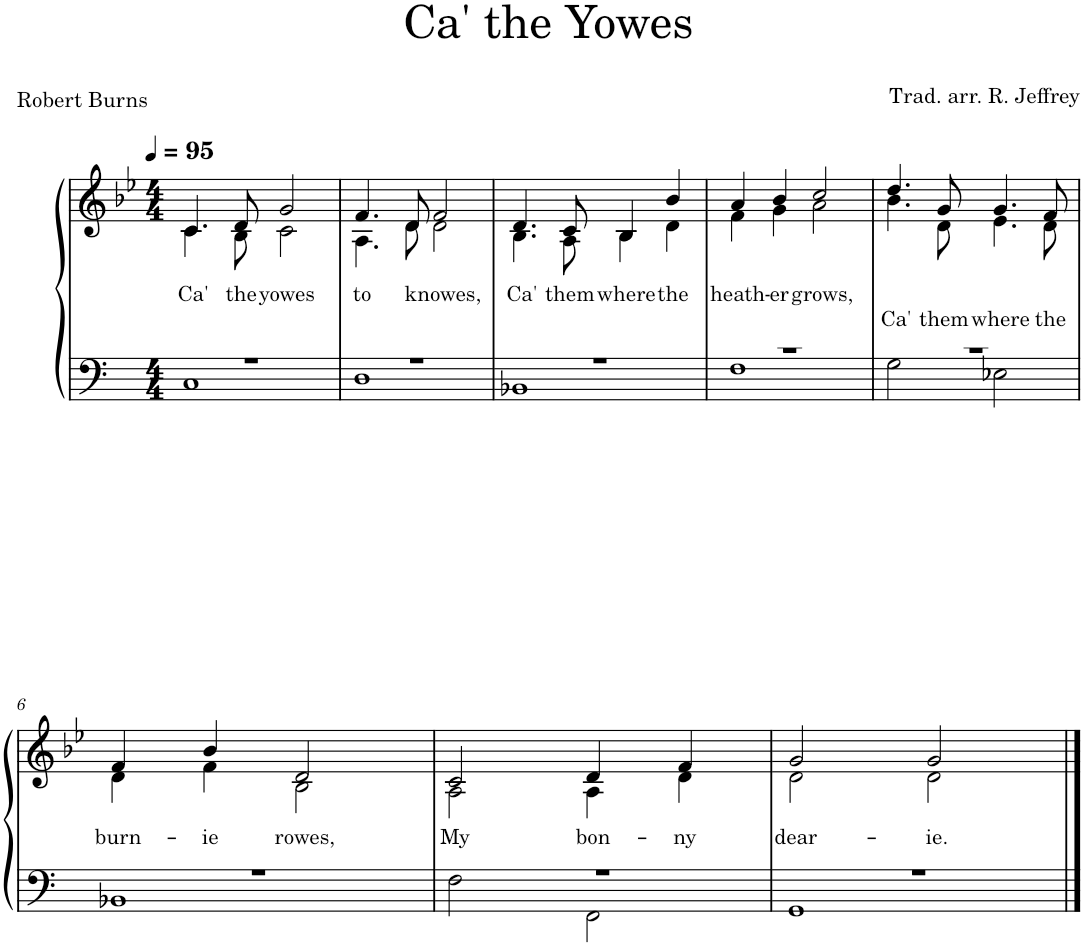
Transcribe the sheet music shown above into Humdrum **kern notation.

**kern	**kern	**text	**text
*part1	*part1	*part1	*part1
*staff2	*staff1	*staff1	*staff1
*I"Piano	*	*	*
*I'Pno.	*	*	*
*clefF4	*clefG2	*	*
*	*k[b-e-]	*	*
*M4/4	*M4/4	*	*
*MM95	*MM95	*	*
=1	=1	=1	=1
*^	*	*	*
!	!	!	!LO:LY:b	!
*	*	*^	*	*
1r	1C	4.c/	4.c\	Ca'	.
!	!	!	!	!LO:LY:b	!
.	.	8d/	8B-\	the	.
!	!	!	!	!LO:LY:b	!
.	.	2g/	2c\	yowes	.
=2	=2	=2	=2	=2	=2
!	!	!	!	!LO:LY:b	!
1r	1D	4.f/	4.A\	to	.
.	.	8d/	8d\	.	.
!	!	!	!	!LO:LY:b	!
.	.	2f/	2d\	knowes,	.
=3	=3	=3	=3	=3	=3
!	!	!	!	!LO:LY:b	!
1r	1BB-X	4.d/	4.B-\	Ca'	.
!	!	!	!	!LO:LY:b	!
.	.	8c/	8A\	them	.
!	!	!	!	!LO:LY:b	!
.	.	4B-/	4B-\	where	.
!	!	!	!	!LO:LY:b	!
.	.	4b-/	4d\	the	.
=4	=4	=4	=4	=4	=4
!	!	!	!	!LO:LY:b	!
1r	1F	4a/	4f\	heath-	.
!	!	!	!	!LO:LY:b	!
.	.	4b-/	4g\	-er	.
!	!	!	!	!LO:LY:b	!
.	.	2cc/	2a\	grows,	.
=5	=5	=5	=5	=5	=5
!	!	!	!	!	!LO:LY:b
1r	2G\	4.dd/	4.b-\	.	Ca'
!	!	!	!	!	!LO:LY:b
.	.	8g/	8d\	.	them
!	!	!	!	!	!LO:LY:b
.	2E-X\	4.g/	4.e-\	.	where
!	!	!	!	!	!LO:LY:b
.	.	8f/	8d\	.	the
!!LO:LB:g=z	!!
=6	=6	=6	=6	=6	=6
!	!	!	!	!	!LO:LY:b
1r	1BB-X	4f/	4d\	.	burn-
!	!	!	!	!	!LO:LY:b
.	.	4b-/	4f\	.	-ie
!	!	!	!	!	!LO:LY:b
.	.	2d/	2B-\	.	rowes,
=7	=7	=7	=7	=7	=7
!	!	!	!	!	!LO:LY:b
1r	2F\	2c/	2A\	.	My
!	!	!	!	!	!LO:LY:b
.	2FF\	4d/	4A\	.	bon-
!	!	!	!	!	!LO:LY:b
.	.	4f/	4d\	.	-ny
=8	=8	=8	=8	=8	=8
!	!	!	!	!	!LO:LY:b
1r	1GG	2g/	2d\	.	dear-
!	!	!	!	!	!LO:LY:b
.	.	2g/	2d\	.	-ie.
*v	*v	*	*	*	*
*	*v	*v	*	*
==	==	==	==
*-	*-	*-	*-
